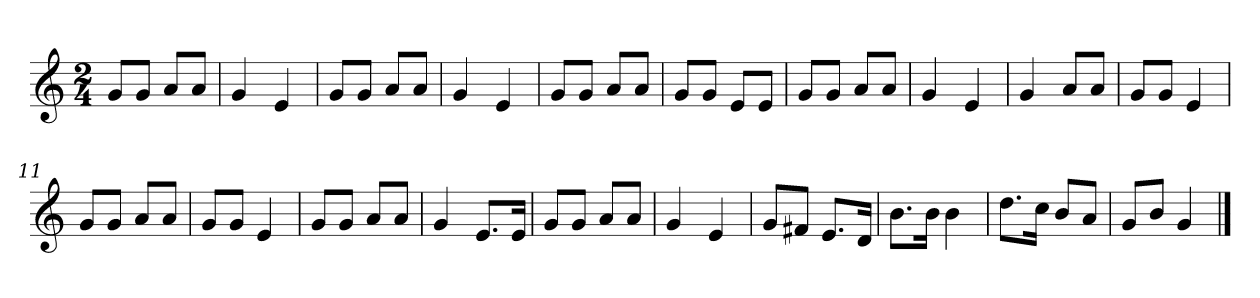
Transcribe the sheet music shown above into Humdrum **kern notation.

**kern
*part1
*staff1
*clefG2
*k[]
*C:
*M2/4
*MM120
=1
8g/L
8g/J
8a/L
8a/J
=2
4g
4e
=3
8g/L
8g/J
8a/L
8a/J
=4
4g
4e
=5
8g/L
8g/J
8a/L
8a/J
=6
8g/L
8g/J
8e/L
8e/J
=7
8g/L
8g/J
8a/L
8a/J
=8
4g
4e
=9
4g
8a/L
8a/J
=10
8g/L
8g/J
4e
=11
8g/L
8g/J
8a/L
8a/J
=12
8g/L
8g/J
4e
=13
8g/L
8g/J
8a/L
8a/J
=14
4g
8.e/L
16e/Jk
=15
8g/L
8g/J
8a/L
8a/J
=16
4g
4e
=17
8g/L
8f#X/J
8.e/L
16d/Jk
=18
8.b\L
16b\Jk
4b
=19
8.dd\L
16cc\Jk
8b/L
8a/J
=20
8g/L
8b/J
4g
==
*-
